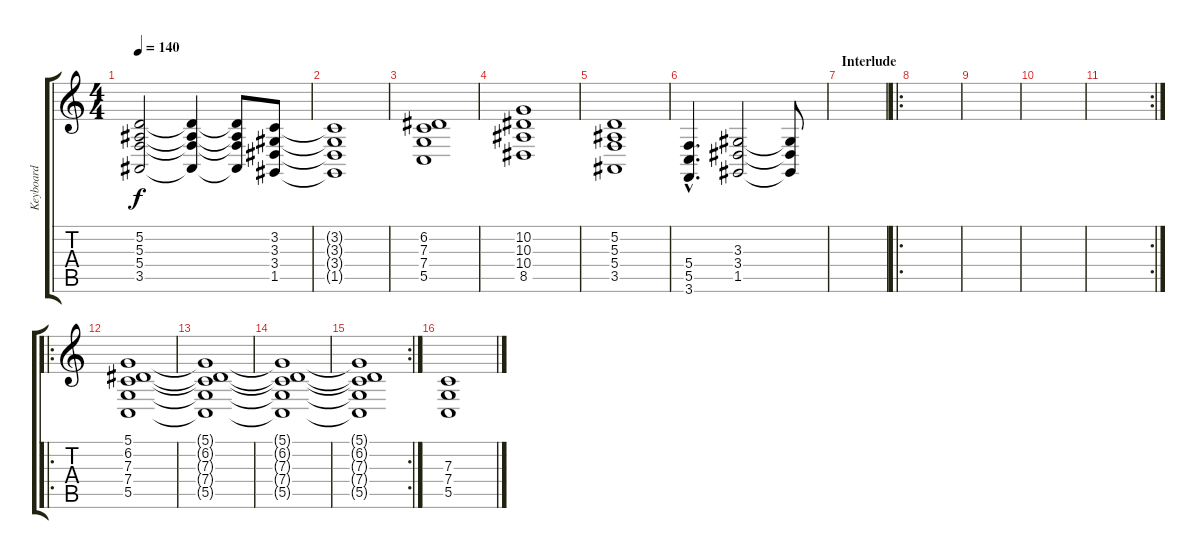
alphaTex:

\track ("Keyboard" "Keyboard") {instrument stringensemble1}
\staff {score tabs}
\tuning (D4 A3 F3 C3 G2 D2) {hide}
\ts (4 4)
\tempo 140
\clef g2
\ks c
(5.2 5.3 5.4 3.5).2{dy f} (5.2{t} 5.3{t} 5.4{t} 3.5{t}).4 (5.2{t} 5.3{t} 5.4{t} 3.5{t}).8 (3.2 3.3 3.4 1.5).8 |
(3.2{t} 3.3{t} 3.4{t} 1.5{t}).1 |
(6.2 7.3 7.4 5.5).1 |
(10.2 10.3 10.4 8.5).1 |
(5.2 5.3 5.4 3.5).1 |
(5.4{hac} 5.5{hac} 3.6{hac}).4{d} (3.3 3.4 1.5).2 (3.3{t} 3.4{t} 1.5{t}).8 |
\section ("" "Interlude")
|
\ro
|
|
|
\rc 2
|
\ro
(5.1 6.2 7.3 7.4 5.5).1 |
(5.1{t} 6.2{t} 7.3{t} 7.4{t} 5.5{t}).1 |
(5.1{t} 6.2{t} 7.3{t} 7.4{t} 5.5{t}).1 |
\rc 2
(5.1{t} 6.2{t} 7.3{t} 7.4{t} 5.5{t}).1 |
(7.3 7.4 5.5).1
